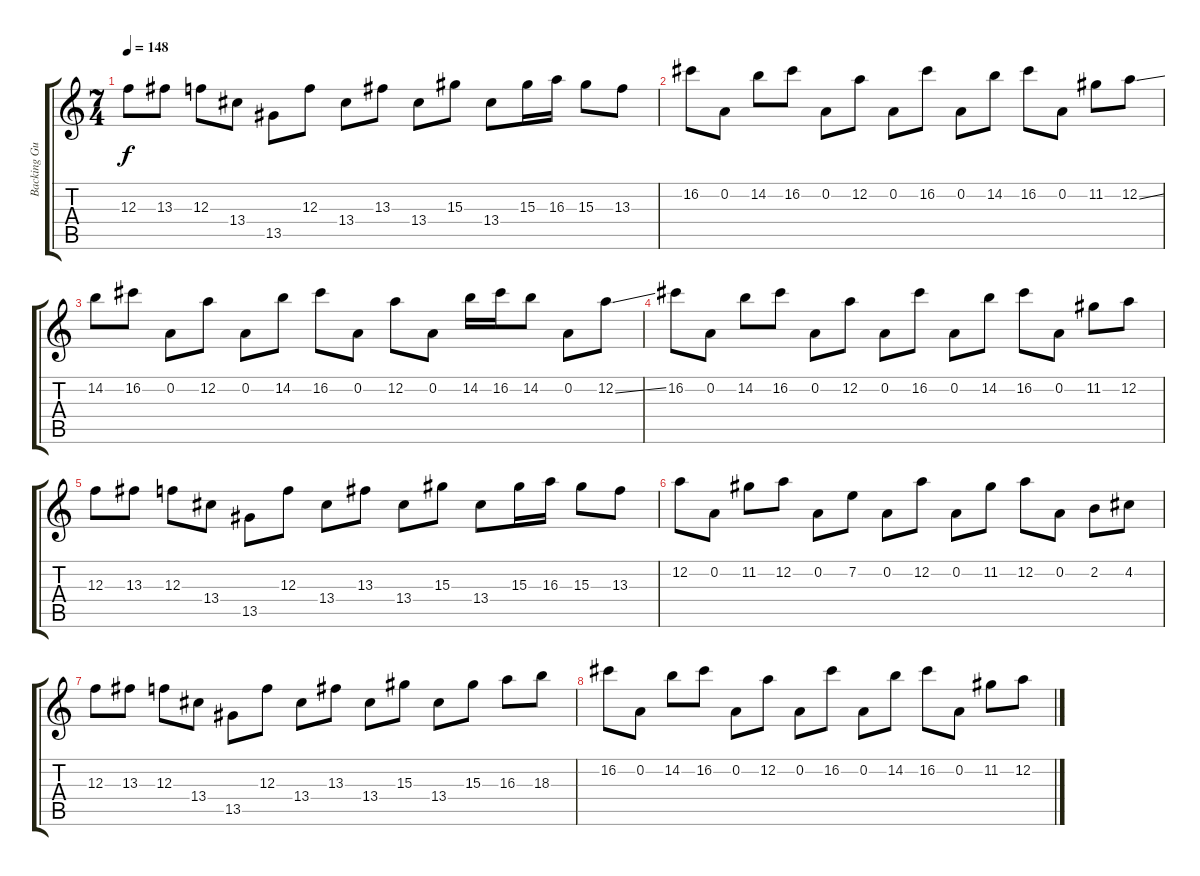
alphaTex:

\track ("Backing Guitar" "Backing Gu") {instrument overdrivenguitar}
\staff {score tabs}
\tuning (D4 A3 F3 C3 G2 C2) {hide}
\ts (7 4)
\tempo 148
\clef g2
\ks c
12.3.8{dy f} 13.3.8 12.3.8 13.4.8 13.5.8 12.3.8 13.4.8 13.3.8 13.4.8 15.3.8 13.4.8 15.3.16 16.3.16 15.3.8 13.3.8 |
16.2.8 0.2.8 14.2.8 16.2.8 0.2.8 12.2.8 0.2.8 16.2.8 0.2.8 14.2.8 16.2.8 0.2.8 11.2.8 12.2{ss}.8 |
14.2.8 16.2.8 0.2.8 12.2.8 0.2.8 14.2.8 16.2.8 0.2.8 12.2.8 0.2.8 14.2.16 16.2.16 14.2.8 0.2.8 12.2{ss}.8 |
16.2.8 0.2.8 14.2.8 16.2.8 0.2.8 12.2.8 0.2.8 16.2.8 0.2.8 14.2.8 16.2.8 0.2.8 11.2.8 12.2.8 |
12.3.8 13.3.8 12.3.8 13.4.8 13.5.8 12.3.8 13.4.8 13.3.8 13.4.8 15.3.8 13.4.8 15.3.16 16.3.16 15.3.8 13.3.8 |
12.2.8 0.2.8 11.2.8 12.2.8 0.2.8 7.2.8 0.2.8 12.2.8 0.2.8 11.2.8 12.2.8 0.2.8 2.2.8 4.2.8 |
12.3.8 13.3.8 12.3.8 13.4.8 13.5.8 12.3.8 13.4.8 13.3.8 13.4.8 15.3.8 13.4.8 15.3.8 16.3.8 18.3.8 |
16.2.8 0.2.8 14.2.8 16.2.8 0.2.8 12.2.8 0.2.8 16.2.8 0.2.8 14.2.8 16.2.8 0.2.8 11.2.8 12.2{ss}.8
